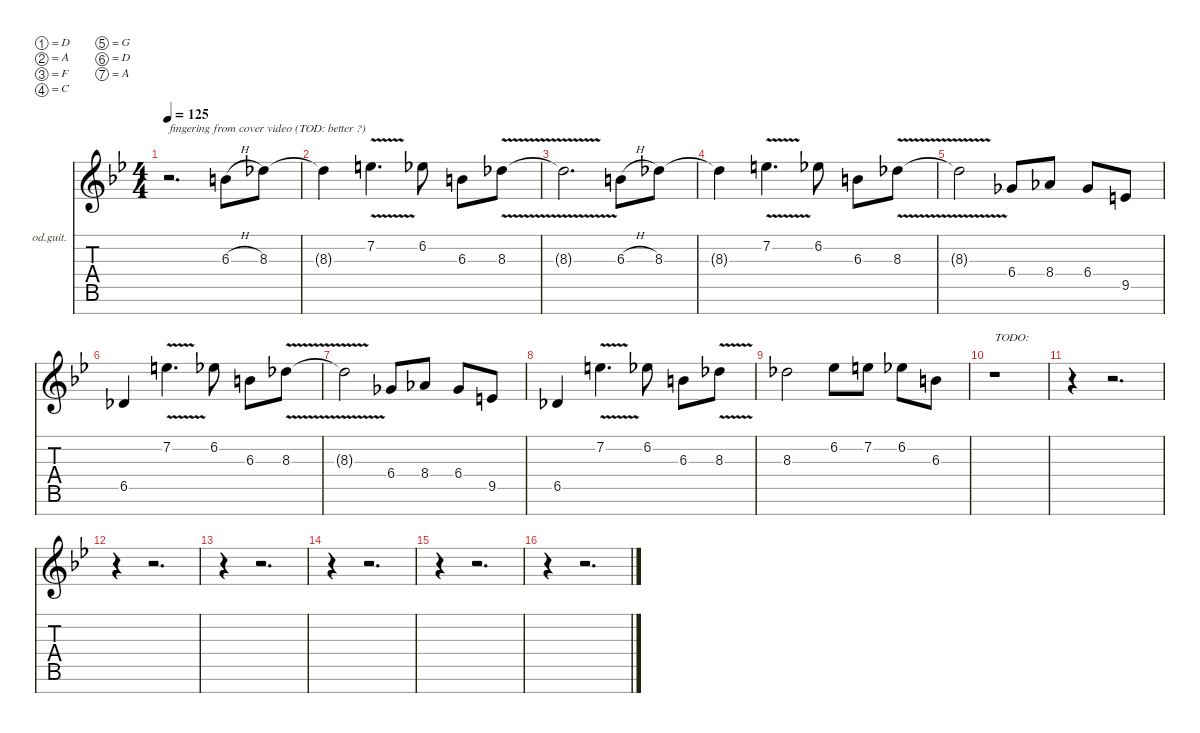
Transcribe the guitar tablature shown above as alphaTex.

\defaultSystemsLayout 4
\hideDynamics
\bracketExtendMode nobrackets
\firstSystemTrackNameOrientation horizontal
\otherSystemsTrackNameOrientation horizontal
\track ("lead" "od.guit.") {solo instrument overdrivenguitar}
\staff {score tabs}
\tuning (D4 A3 F3 C3 G2 D2 A1)
\ts (4 4)
\tempo 125
\clef g2
\ks bb
r.2{d txt "fingering from cover video (TOD: better ?)" dy mf beam Down} 6.3{h acc forcenatural}.8{beam Down} 8.3{acc b}.8{beam Down} |
8.3{t acc b}.4{beam Down} 7.2{v acc forcenatural}.4{d beam Down} 6.2{acc b}.8{beam Down} 6.3{acc forcenatural}.8{beam Down} 8.3{v acc b}.8{beam Down} |
8.3{t acc b}.2{d beam Down} 6.3{h acc forcenatural}.8{beam Down} 8.3{acc b}.8{beam Down} |
8.3{t acc b}.4{beam Down} 7.2{v acc forcenatural}.4{d beam Down} 6.2{acc b}.8{beam Down} 6.3{acc forcenatural}.8{beam Down} 8.3{v acc b}.8{beam Down} |
8.3{t acc b}.2{beam Down} 6.4{acc b}.8{beam Up} 8.4{acc b}.8{beam Up} 6.4{acc b}.8{beam Up} 9.5{acc forcenatural}.8{beam Up} |
6.5{acc b}.4{beam Up} 7.2{v acc forcenatural}.4{d beam Down} 6.2{acc b}.8{beam Down} 6.3{acc forcenatural}.8{beam Down} 8.3{v acc b}.8{beam Down} |
8.3{t acc b}.2{beam Down} 6.4{acc b}.8{beam Up} 8.4{acc b}.8{beam Up} 6.4{acc b}.8{beam Up} 9.5{acc forcenatural}.8{beam Up} |
6.5{acc b}.4{beam Up} 7.2{v acc forcenatural}.4{d beam Down} 6.2{acc b}.8{beam Down} 6.3{acc forcenatural}.8{beam Down} 8.3{v acc b}.8{beam Down} |
8.3{acc b}.2{beam Down} 6.2{acc b}.8{beam Down} 7.2{acc forcenatural}.8{beam Down} 6.2{acc b}.8{beam Down} 6.3{acc forcenatural}.8{beam Down} |
r.1{txt "TODO:" beam Down} |
r.4{beam Down} r.2{d beam Down} |
r.4{beam Down} r.2{d beam Down} |
r.4{beam Down} r.2{d beam Down} |
r.4{beam Down} r.2{d beam Down} |
r.4{beam Down} r.2{d beam Down} |
r.4{beam Down} r.2{d beam Down}
